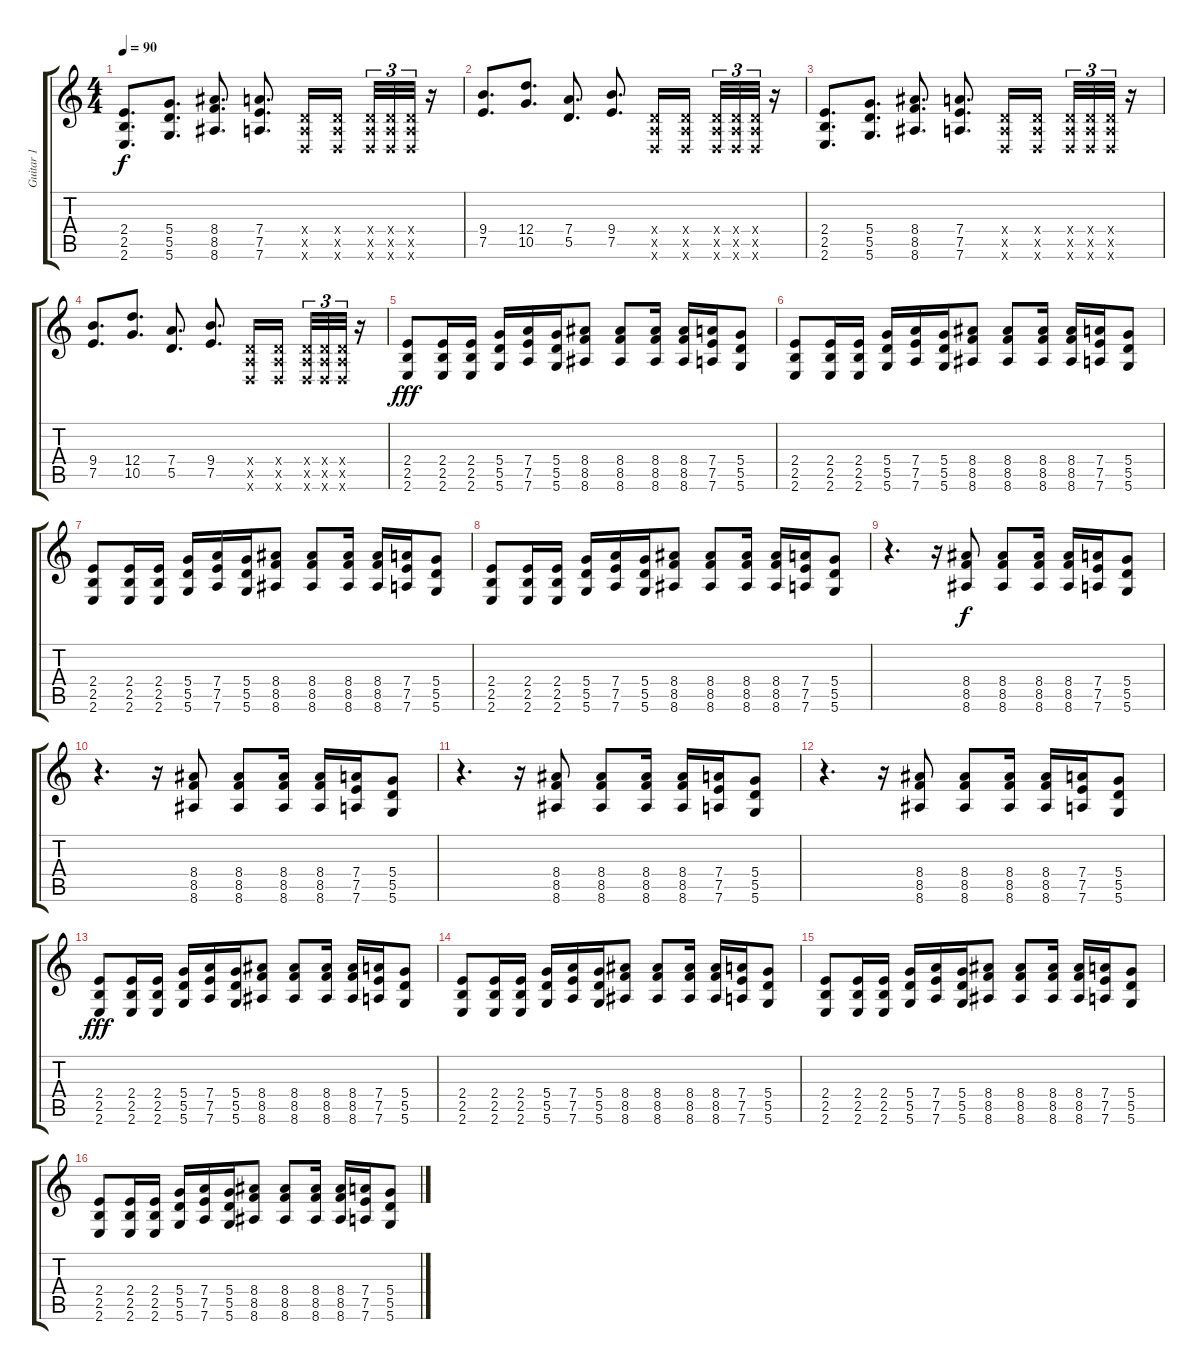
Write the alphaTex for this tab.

\track ("Guitar 1" "Guitar 1") {instrument overdrivenguitar}
\staff {score tabs}
\tuning (E4 B3 G3 D3 A2 D2) {hide}
\ts (4 4)
\tempo 90
\clef g2
\ks c
(2.4 2.5 2.6).8{d dy f} (5.4 5.5 5.6).8{d} (8.4 8.5 8.6).8{d} (7.4 7.5 7.6).8{d} (0.4{x} 0.5{x} 0.6{x}).16 (0.4{x} 0.5{x} 0.6{x}).16{beam splitsecondary} (0.4{x} 0.5{x} 0.6{x}).32{tu (3 2)} (0.4{x} 0.5{x} 0.6{x}).32{tu (3 2)} (0.4{x} 0.5{x} 0.6{x}).32{tu (3 2)} r.16 |
(9.4 7.5).8{d} (12.4 10.5).8{d} (7.4 5.5).8{d} (9.4 7.5).8{d} (0.4{x} 0.5{x} 0.6{x}).16 (0.4{x} 0.5{x} 0.6{x}).16{beam splitsecondary} (0.4{x} 0.5{x} 0.6{x}).32{tu (3 2)} (0.4{x} 0.5{x} 0.6{x}).32{tu (3 2)} (0.4{x} 0.5{x} 0.6{x}).32{tu (3 2)} r.16 |
(2.4 2.5 2.6).8{d} (5.4 5.5 5.6).8{d} (8.4 8.5 8.6).8{d} (7.4 7.5 7.6).8{d} (0.4{x} 0.5{x} 0.6{x}).16 (0.4{x} 0.5{x} 0.6{x}).16{beam splitsecondary} (0.4{x} 0.5{x} 0.6{x}).32{tu (3 2)} (0.4{x} 0.5{x} 0.6{x}).32{tu (3 2)} (0.4{x} 0.5{x} 0.6{x}).32{tu (3 2)} r.16 |
(9.4 7.5).8{d} (12.4 10.5).8{d} (7.4 5.5).8{d} (9.4 7.5).8{d} (0.4{x} 0.5{x} 0.6{x}).16 (0.4{x} 0.5{x} 0.6{x}).16{beam splitsecondary} (0.4{x} 0.5{x} 0.6{x}).32{tu (3 2)} (0.4{x} 0.5{x} 0.6{x}).32{tu (3 2)} (0.4{x} 0.5{x} 0.6{x}).32{tu (3 2)} r.16 |
(2.4 2.5 2.6).8{dy fff} (2.4 2.5 2.6).16 (2.4 2.5 2.6).16 (5.4 5.5 5.6).16 (7.4 7.5 7.6).16 (5.4 5.5 5.6).16 (8.4 8.5 8.6).8 (8.4 8.5 8.6).8 (8.4 8.5 8.6).16 (8.4 8.5 8.6).16 (7.4 7.5 7.6).16 (5.4 5.5 5.6).8 |
(2.4 2.5 2.6).8 (2.4 2.5 2.6).16 (2.4 2.5 2.6).16 (5.4 5.5 5.6).16 (7.4 7.5 7.6).16 (5.4 5.5 5.6).16 (8.4 8.5 8.6).8 (8.4 8.5 8.6).8 (8.4 8.5 8.6).16 (8.4 8.5 8.6).16 (7.4 7.5 7.6).16 (5.4 5.5 5.6).8 |
(2.4 2.5 2.6).8 (2.4 2.5 2.6).16 (2.4 2.5 2.6).16 (5.4 5.5 5.6).16 (7.4 7.5 7.6).16 (5.4 5.5 5.6).16 (8.4 8.5 8.6).8 (8.4 8.5 8.6).8 (8.4 8.5 8.6).16 (8.4 8.5 8.6).16 (7.4 7.5 7.6).16 (5.4 5.5 5.6).8 |
(2.4 2.5 2.6).8 (2.4 2.5 2.6).16 (2.4 2.5 2.6).16 (5.4 5.5 5.6).16 (7.4 7.5 7.6).16 (5.4 5.5 5.6).16 (8.4 8.5 8.6).8 (8.4 8.5 8.6).8 (8.4 8.5 8.6).16 (8.4 8.5 8.6).16 (7.4 7.5 7.6).16 (5.4 5.5 5.6).8 |
r.4{d} r.16 (8.4 8.5 8.6).8{dy f} (8.4 8.5 8.6).8 (8.4 8.5 8.6).16 (8.4 8.5 8.6).16 (7.4 7.5 7.6).16 (5.4 5.5 5.6).8 |
r.4{d} r.16 (8.4 8.5 8.6).8 (8.4 8.5 8.6).8 (8.4 8.5 8.6).16 (8.4 8.5 8.6).16 (7.4 7.5 7.6).16 (5.4 5.5 5.6).8 |
r.4{d} r.16 (8.4 8.5 8.6).8 (8.4 8.5 8.6).8 (8.4 8.5 8.6).16 (8.4 8.5 8.6).16 (7.4 7.5 7.6).16 (5.4 5.5 5.6).8 |
r.4{d} r.16 (8.4 8.5 8.6).8 (8.4 8.5 8.6).8 (8.4 8.5 8.6).16 (8.4 8.5 8.6).16 (7.4 7.5 7.6).16 (5.4 5.5 5.6).8 |
(2.4 2.5 2.6).8{dy fff} (2.4 2.5 2.6).16 (2.4 2.5 2.6).16 (5.4 5.5 5.6).16 (7.4 7.5 7.6).16 (5.4 5.5 5.6).16 (8.4 8.5 8.6).8 (8.4 8.5 8.6).8 (8.4 8.5 8.6).16 (8.4 8.5 8.6).16 (7.4 7.5 7.6).16 (5.4 5.5 5.6).8 |
(2.4 2.5 2.6).8 (2.4 2.5 2.6).16 (2.4 2.5 2.6).16 (5.4 5.5 5.6).16 (7.4 7.5 7.6).16 (5.4 5.5 5.6).16 (8.4 8.5 8.6).8 (8.4 8.5 8.6).8 (8.4 8.5 8.6).16 (8.4 8.5 8.6).16 (7.4 7.5 7.6).16 (5.4 5.5 5.6).8 |
(2.4 2.5 2.6).8 (2.4 2.5 2.6).16 (2.4 2.5 2.6).16 (5.4 5.5 5.6).16 (7.4 7.5 7.6).16 (5.4 5.5 5.6).16 (8.4 8.5 8.6).8 (8.4 8.5 8.6).8 (8.4 8.5 8.6).16 (8.4 8.5 8.6).16 (7.4 7.5 7.6).16 (5.4 5.5 5.6).8 |
(2.4 2.5 2.6).8 (2.4 2.5 2.6).16 (2.4 2.5 2.6).16 (5.4 5.5 5.6).16 (7.4 7.5 7.6).16 (5.4 5.5 5.6).16 (8.4 8.5 8.6).8 (8.4 8.5 8.6).8 (8.4 8.5 8.6).16 (8.4 8.5 8.6).16 (7.4 7.5 7.6).16 (5.4 5.5 5.6).8
